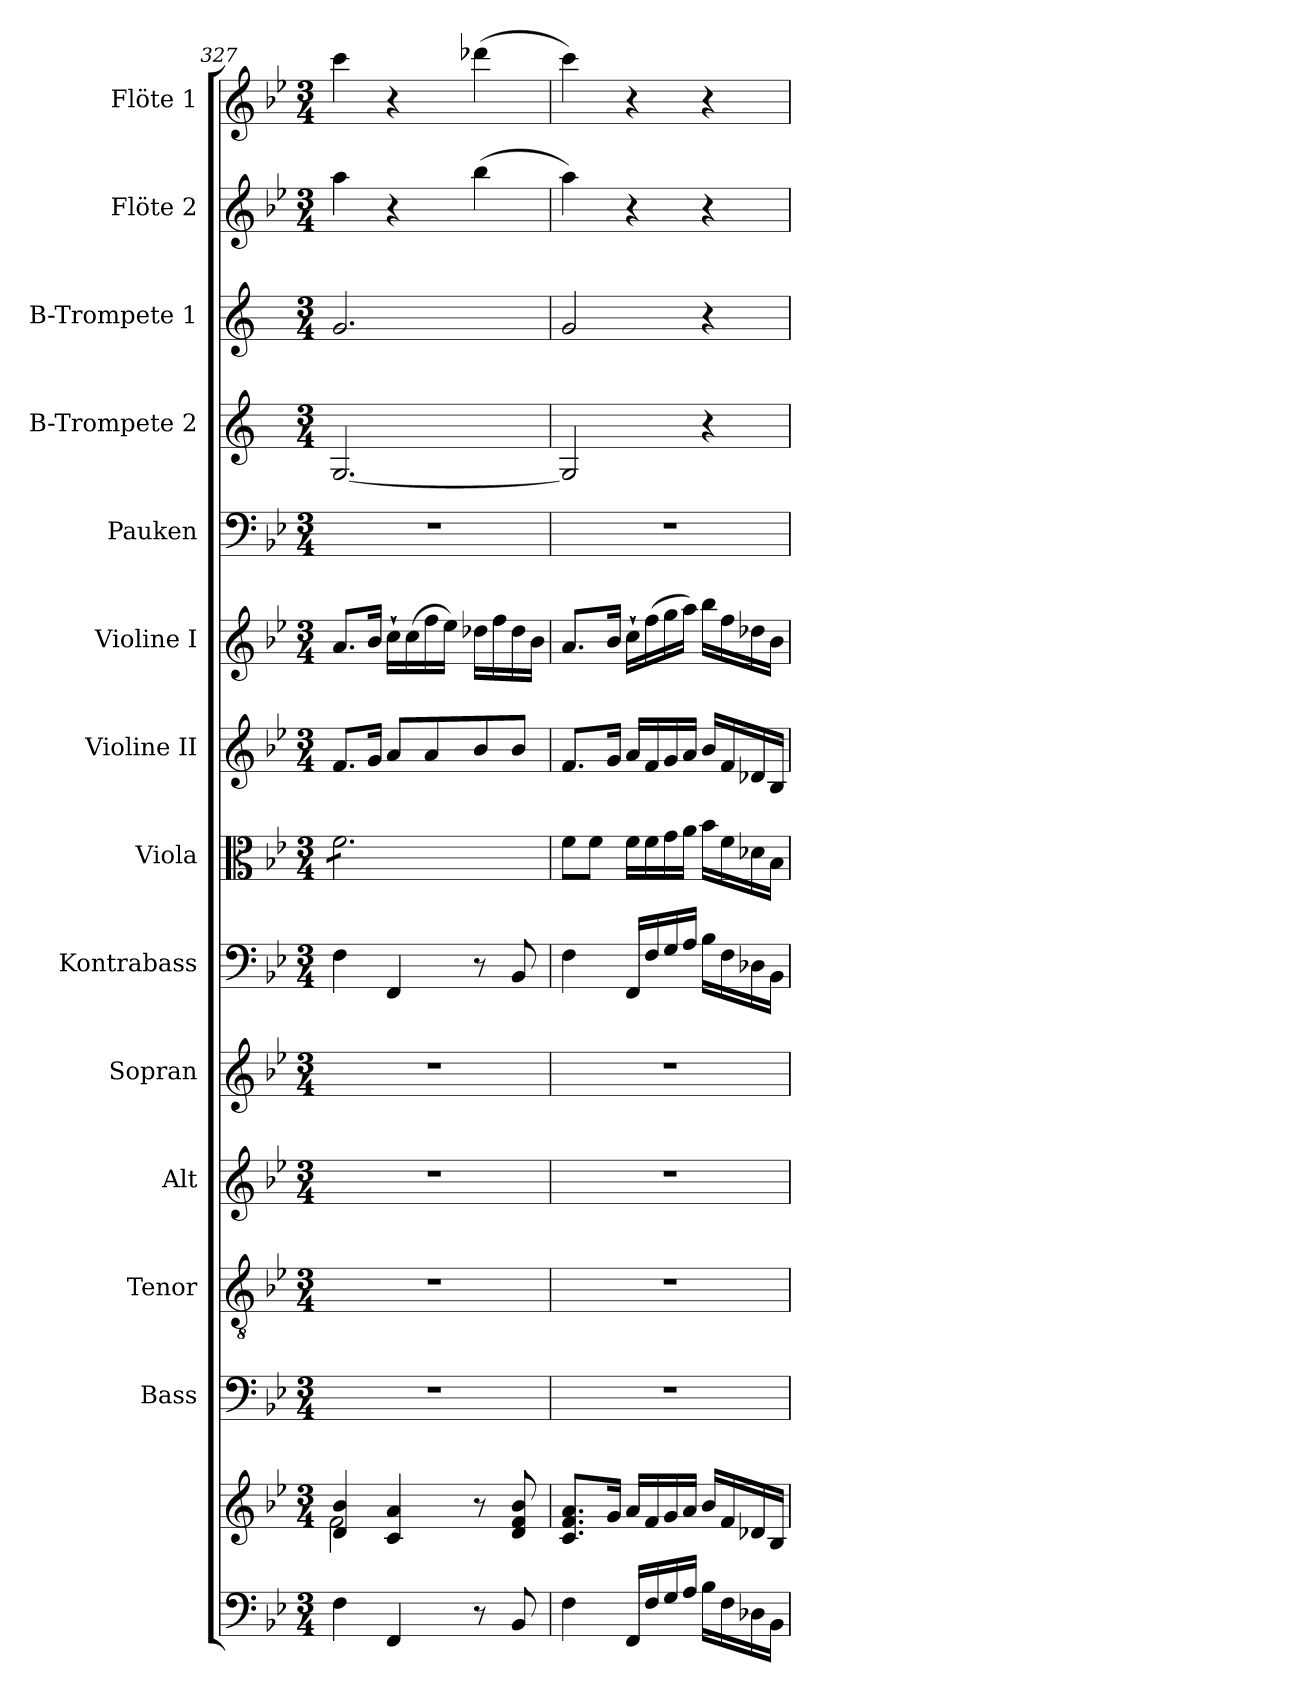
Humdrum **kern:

**kern	**kern	**kern	**kern	**kern	**kern	**kern	**kern	**kern	**kern	**kern	**kern	**kern	**kern	**kern
*part14	*part14	*part13	*part12	*part11	*part10	*part9	*part8	*part7	*part6	*part5	*part4	*part3	*part2	*part1
*staff15	*staff14	*staff13	*staff12	*staff11	*staff10	*staff9	*staff8	*staff7	*staff6	*staff5	*staff4	*staff3	*staff2	*staff1
*	*	*I"Bass	*I"Tenor	*I"Alt	*I"Sopran	*I"Kontrabass	*I"Viola	*I"Violine II	*I"Violine I	*I"Pauken	*I"B-Trompete 2	*I"B-Trompete 1	*I"Flöte 2	*I"Flöte 1
*	*	*I'B.	*I'T.	*I'A.	*I'S.	*I'Kb.	*I'Vla.	*I'Vl. II	*I'Vl. I	*I'Pk.	*I'B Trp. 2	*I'B Trp. 1	*I'Fl. 2	*I'Fl. 1
*clefF4	*clefG2	*clefF4	*clefGv2	*clefG2	*clefG2	*clefF4	*clefC3	*clefG2	*clefG2	*clefF4	*clefG2	*clefG2	*clefG2	*clefG2
*	*	*	*	*	*	*ITrd7c12	*	*	*	*	*ITrd1c2	*ITrd1c2	*	*
*k[b-e-]	*k[b-e-]	*k[b-e-]	*k[b-e-]	*k[b-e-]	*k[b-e-]	*k[b-e-]	*k[b-e-]	*k[b-e-]	*k[b-e-]	*k[b-e-]	*k[b-e-]	*k[b-e-]	*k[b-e-]	*k[b-e-]
*B-:	*B-:	*B-:	*B-:	*B-:	*B-:	*B-:	*B-:	*B-:	*B-:	*B-:	*B-:	*B-:	*B-:	*B-:
*M3/4	*M3/4	*M3/4	*M3/4	*M3/4	*M3/4	*M3/4	*M3/4	*M3/4	*M3/4	*M3/4	*M3/4	*M3/4	*M3/4	*M3/4
=327	=327	=327	=327	=327	=327	=327	=327	=327	=327	=327	=327	=327	=327	=327
*	*^	*	*	*	*	*	*	*	*	*	*	*	*	*
*	*	*	*	*	*	*	*	*tremolo	*	*	*	*	*	*	*
4F\	4d/ 4b-/	2f\	2.r	2.r	2.r	2.r	4FF\	8f\L	8.f/L	8.a/L	2.r	[2.F/	2.f/	4aa\	4ccc\
.	.	.	.	.	.	.	.	8f\	.	.	.	.	.	.	.
.	.	.	.	.	.	.	.	.	16g/Jk	16b-/Jk	.	.	.	.	.
4FF/	4c/ 4a/	.	.	.	.	.	4FFF/	8f\	8a/L	16cc`>\LL	.	.	.	4r	4r
.	.	.	.	.	.	.	.	.	.	(>16cc\	.	.	.	.	.
.	.	.	.	.	.	.	.	8f\	8a/	16ff\	.	.	.	.	.
.	.	.	.	.	.	.	.	.	.	16ee-\JJ)	.	.	.	.	.
8r	8r	4ryy	.	.	.	.	8r	8f\	8b-/	16dd-X\LL	.	.	.	(>4bb-\	(>4ddd-X\
.	.	.	.	.	.	.	.	.	.	16ff\	.	.	.	.	.
8BB-/	8d/ 8f/ 8b-/	.	.	.	.	.	8BBB-/	8f\J	8b-/J	16dd-\	.	.	.	.	.
*	*	*	*	*	*	*	*	*Xtremolo	*	*	*	*	*	*	*
.	.	.	.	.	.	.	.	.	.	16b-\JJ	.	.	.	.	.
*	*v	*v	*	*	*	*	*	*	*	*	*	*	*	*	*
=328	=328	=328	=328	=328	=328	=328	=328	=328	=328	=328	=328	=328	=328	=328
4F\	8.c/ 8.f/ 8.a/L	2.r	2.r	2.r	2.r	4FF\	8f\L	8.f/L	8.a/L	2.r	2F/]	2f/	4aa\)	4ccc\)
.	.	.	.	.	.	.	8f\J	.	.	.	.	.	.	.
.	16g/Jk	.	.	.	.	.	.	16g/Jk	16b-/Jk	.	.	.	.	.
16FF/LL	16a/LL	.	.	.	.	16FFF/LL	16f\LL	16a/LL	16cc`>\LL	.	.	.	4r	4r
16F/	16f/	.	.	.	.	16FF/	16f\	16f/	(>16ff\	.	.	.	.	.
16G/	16g/	.	.	.	.	16GG/	16g\	16g/	16gg\	.	.	.	.	.
16A/JJ	16a/JJ	.	.	.	.	16AA/JJ	16a\JJ	16a/JJ	16aa\JJ)	.	.	.	.	.
16B-\LL	16b-/LL	.	.	.	.	16BB-\LL	16b-\LL	16b-/LL	16bb-\LL	.	4r	4r	4r	4r
16F\	16f/	.	.	.	.	16FF\	16f\	16f/	16ff\	.	.	.	.	.
16D-X\	16d-X/	.	.	.	.	16DD-X\	16d-X\	16d-X/	16dd-X\	.	.	.	.	.
16BB-\JJ	16B-/JJ	.	.	.	.	16BBB-\JJ	16B-\JJ	16B-/JJ	16b-\JJ	.	.	.	.	.
=	=	=	=	=	=	=	=	=	=	=	=	=	=	=
*-	*-	*-	*-	*-	*-	*-	*-	*-	*-	*-	*-	*-	*-	*-
